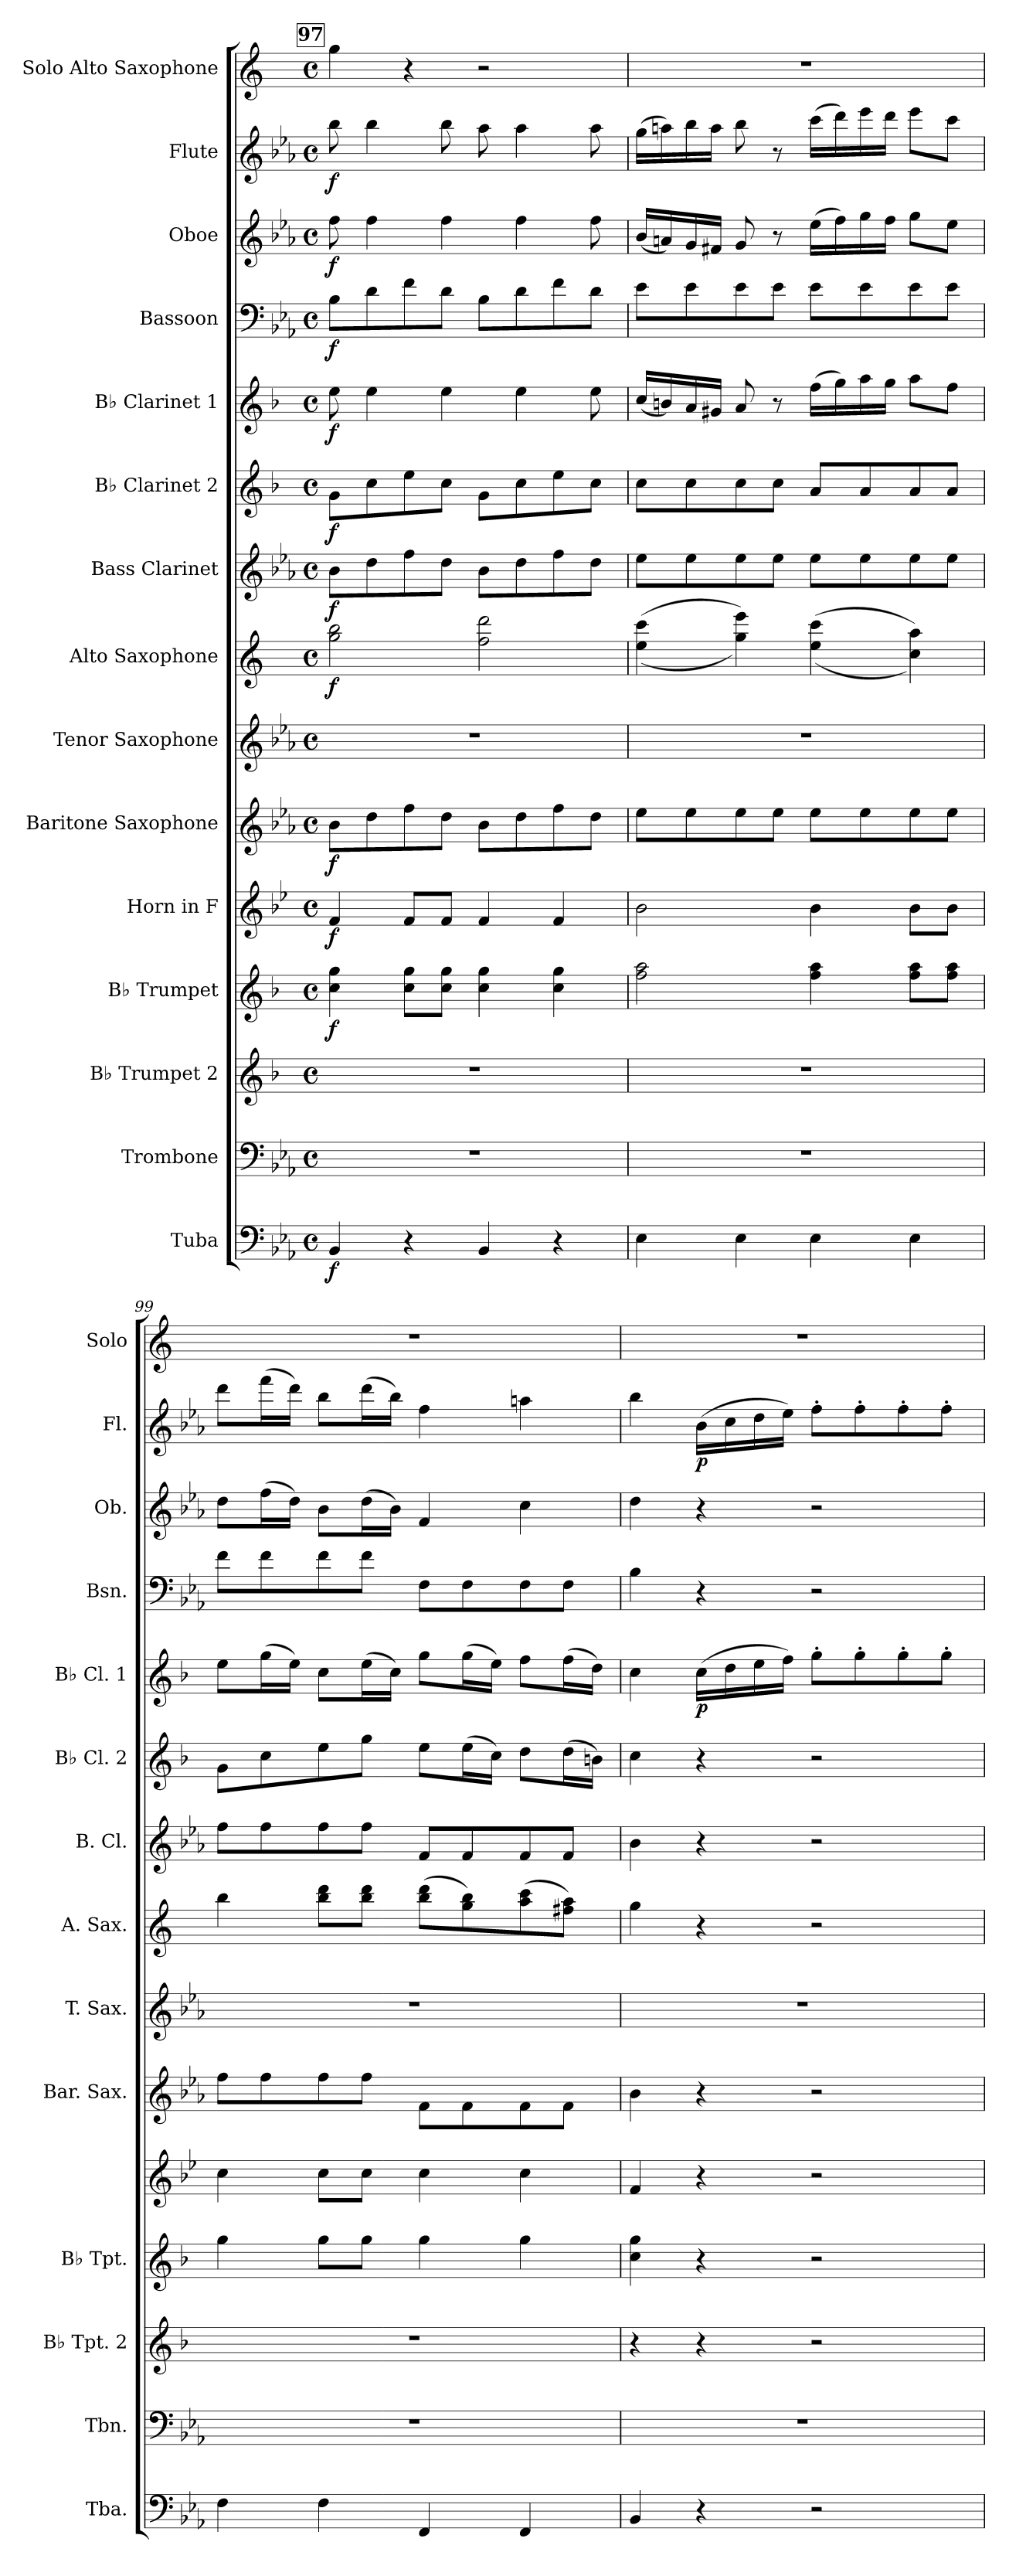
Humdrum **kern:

**kern	**dynam	**kern	**kern	**kern	**dynam	**kern	**dynam	**kern	**dynam	**kern	**kern	**dynam	**kern	**dynam	**kern	**dynam	**kern	**dynam	**kern	**dynam	**kern	**dynam	**kern	**dynam	**kern
*part15	*part15	*part14	*part13	*part12	*part12	*part11	*part11	*part10	*part10	*part9	*part8	*part8	*part7	*part7	*part6	*part6	*part5	*part5	*part4	*part4	*part3	*part3	*part2	*part2	*part1
*staff15	*staff15	*staff14	*staff13	*staff12	*staff12	*staff11	*staff11	*staff10	*staff10	*staff9	*staff8	*staff8	*staff7	*staff7	*staff6	*staff6	*staff5	*staff5	*staff4	*staff4	*staff3	*staff3	*staff2	*staff2	*staff1
*I"Tuba	*	*I"Trombone	*I"B♭ Trumpet 2	*I"B♭ Trumpet	*	*I"Horn in F	*	*I"Baritone Saxophone	*	*I"Tenor Saxophone	*I"Alto Saxophone	*	*I"Bass Clarinet	*	*I"B♭ Clarinet 2	*	*I"B♭ Clarinet 1	*	*I"Bassoon	*	*I"Oboe	*	*I"Flute	*	*I"Solo Alto Saxophone
*I'Tba.	*	*I'Tbn.	*I'B♭ Tpt. 2	*I'B♭ Tpt.	*	*	*	*I'Bar. Sax.	*	*I'T. Sax.	*I'A. Sax.	*	*I'B. Cl.	*	*I'B♭ Cl. 2	*	*I'B♭ Cl. 1	*	*I'Bsn.	*	*I'Ob.	*	*I'Fl.	*	*I'Solo
*clefF4	*	*clefF4	*clefG2	*clefG2	*	*clefG2	*	*clefG2	*	*clefG2	*clefG2	*	*clefG2	*	*clefG2	*	*clefG2	*	*clefF4	*	*clefG2	*	*clefG2	*	*clefG2
*	*	*	*ITrd1c2	*ITrd1c2	*	*ITrd4c7	*	*ITrd12c21	*	*ITrd8c14	*ITrd5c9	*	*ITrd8c14	*	*ITrd1c2	*	*ITrd1c2	*	*	*	*	*	*	*	*ITrd5c9
*k[b-e-a-]	*	*k[b-e-a-]	*k[b-e-a-]	*k[b-e-a-]	*	*k[b-e-a-]	*	*k[b-e-a-]	*	*k[b-e-a-]	*k[b-e-a-]	*	*k[b-e-a-]	*	*k[b-e-a-]	*	*k[b-e-a-]	*	*k[b-e-a-]	*	*k[b-e-a-]	*	*k[b-e-a-]	*	*k[b-e-a-]
*M4/4	*	*M4/4	*M4/4	*M4/4	*	*M4/4	*	*M4/4	*	*M4/4	*M4/4	*	*M4/4	*	*M4/4	*	*M4/4	*	*M4/4	*	*M4/4	*	*M4/4	*	*M4/4
*met(c)	*	*met(c)	*met(c)	*met(c)	*	*met(c)	*	*met(c)	*	*met(c)	*met(c)	*	*met(c)	*	*met(c)	*	*met(c)	*	*met(c)	*	*met(c)	*	*met(c)	*	*met(c)
!!LO:REH:place=s1:a:B:fs=14:t=97
=97	=97	=97	=97	=97	=97	=97	=97	=97	=97	=97	=97	=97	=97	=97	=97	=97	=97	=97	=97	=97	=97	=97	=97	=97	=97
!	!LO:DY:b	!	!	!	!LO:DY:b	!	!LO:DY:b	!	!LO:DY:b	!	!	!LO:DY:b	!	!LO:DY:b	!	!LO:DY:b	!	!LO:DY:b	!	!LO:DY:b	!	!LO:DY:b	!	!LO:DY:b	!
4BB-/	f	1r	1r	4b-\ 4ff\	f	4B-/	f	8B-\L	f	1r	2b-\ 2dd\	f	8B-\L	f	8f\L	f	8dd\	f	8B-\L	f	8ff\	f	8bb-\	f	4b-\
.	.	.	.	.	.	.	.	8d\	.	.	.	.	8d\	.	8b-\	.	4dd\	.	8d\	.	4ff\	.	4bb-\	.	.
4r	.	.	.	8b-\ 8ff\L	.	8B-/L	.	8f\	.	.	.	.	8f\	.	8dd\	.	.	.	8f\	.	.	.	.	.	4r
.	.	.	.	8b-\ 8ff\J	.	8B-/J	.	8d\J	.	.	.	.	8d\J	.	8b-\J	.	4dd\	.	8d\J	.	4ff\	.	8bb-\	.	.
4BB-/	.	.	.	4b-\ 4ff\	.	4B-/	.	8B-\L	.	.	2a-\ 2ff\	.	8B-\L	.	8f\L	.	.	.	8B-\L	.	.	.	8aa-\	.	2r
.	.	.	.	.	.	.	.	8d\	.	.	.	.	8d\	.	8b-\	.	4dd\	.	8d\	.	4ff\	.	4aa-\	.	.
4r	.	.	.	4b-\ 4ff\	.	4B-/	.	8f\	.	.	.	.	8f\	.	8dd\	.	.	.	8f\	.	.	.	.	.	.
.	.	.	.	.	.	.	.	8d\J	.	.	.	.	8d\J	.	8b-\J	.	8dd\	.	8d\J	.	8ff\	.	8aa-\	.	.
!!LO:PB:g=z
=98	=98	=98	=98	=98	=98	=98	=98	=98	=98	=98	=98	=98	=98	=98	=98	=98	=98	=98	=98	=98	=98	=98	=98	=98	=98
4E-\	.	1r	1r	2ee-\ 2gg\	.	2e-\	.	8e-\L	.	1r	(>(<4g\ 4ee-\	.	8e-\L	.	8b-\L	.	(<16b-/LL	.	8e-\L	.	(<16b-/LL	.	(>16gg\LL	.	1r
.	.	.	.	.	.	.	.	.	.	.	.	.	.	.	.	.	16an/)	.	.	.	16an/)	.	16aan\)	.	.
.	.	.	.	.	.	.	.	8e-\	.	.	.	.	8e-\	.	8b-\	.	16g/	.	8e-\	.	16g/	.	16bb-\	.	.
.	.	.	.	.	.	.	.	.	.	.	.	.	.	.	.	.	16f#X/JJ	.	.	.	16f#X/JJ	.	16aa\JJ	.	.
4E-\	.	.	.	.	.	.	.	8e-\	.	.	4b-\ 4gg\))	.	8e-\	.	8b-\	.	8g/	.	8e-\	.	8g/	.	8bb-\	.	.
.	.	.	.	.	.	.	.	8e-\J	.	.	.	.	8e-\J	.	8b-\J	.	8r	.	8e-\J	.	8r	.	8r	.	.
4E-\	.	.	.	4ee-\ 4gg\	.	4e-\	.	8e-\L	.	.	(<(>4g\ 4ee-\	.	8e-\L	.	8g/L	.	(>16ee-\LL	.	8e-\L	.	(>16ee-\LL	.	(>16ccc\LL	.	.
.	.	.	.	.	.	.	.	.	.	.	.	.	.	.	.	.	16ff\)	.	.	.	16ff\)	.	16ddd\)	.	.
.	.	.	.	.	.	.	.	8e-\	.	.	.	.	8e-\	.	8g/	.	16gg\	.	8e-\	.	16gg\	.	16eee-\	.	.
.	.	.	.	.	.	.	.	.	.	.	.	.	.	.	.	.	16ff\JJ	.	.	.	16ff\JJ	.	16ddd\JJ	.	.
4E-\	.	.	.	8ee-\ 8gg\L	.	8e-\L	.	8e-\	.	.	4e-\ 4cc\))	.	8e-\	.	8g/	.	8gg\L	.	8e-\	.	8gg\L	.	8eee-\L	.	.
.	.	.	.	8ee-\ 8gg\J	.	8e-\J	.	8e-\J	.	.	.	.	8e-\J	.	8g/J	.	8ee-\J	.	8e-\J	.	8ee-\J	.	8ccc\J	.	.
=99	=99	=99	=99	=99	=99	=99	=99	=99	=99	=99	=99	=99	=99	=99	=99	=99	=99	=99	=99	=99	=99	=99	=99	=99	=99
4F\	.	1r	1r	4ff\	.	4f\	.	8f\L	.	1r	4dd\	.	8f\L	.	8f\L	.	8dd\L	.	8f\L	.	8dd\L	.	8ddd\L	.	1r
.	.	.	.	.	.	.	.	8f\	.	.	.	.	8f\	.	8b-\	.	(>16ff\L	.	8f\	.	(>16ff\L	.	(>16fff\L	.	.
.	.	.	.	.	.	.	.	.	.	.	.	.	.	.	.	.	16dd\JJ)	.	.	.	16dd\JJ)	.	16ddd\JJ)	.	.
4F\	.	.	.	8ff\L	.	8f\L	.	8f\	.	.	8dd\ 8ff\L	.	8f\	.	8dd\	.	8b-\L	.	8f\	.	8b-\L	.	8bb-\L	.	.
.	.	.	.	8ff\J	.	8f\J	.	8f\J	.	.	8dd\ 8ff\J	.	8f\J	.	8ff\J	.	(>16dd\L	.	8f\J	.	(>16dd\L	.	(>16ddd\L	.	.
.	.	.	.	.	.	.	.	.	.	.	.	.	.	.	.	.	16b-\JJ)	.	.	.	16b-\JJ)	.	16bb-\JJ)	.	.
4FF/	.	.	.	4ff\	.	4f\	.	8F\L	.	.	(>8dd\ 8ff\L	.	8F/L	.	8dd\L	.	8ff\L	.	8F\L	.	4f/	.	4ff\	.	.
.	.	.	.	.	.	.	.	8F\	.	.	8b-\ 8dd\)	.	8F/	.	(>16dd\L	.	(>16ff\L	.	8F\	.	.	.	.	.	.
.	.	.	.	.	.	.	.	.	.	.	.	.	.	.	16b-\JJ)	.	16dd\JJ)	.	.	.	.	.	.	.	.
4FF/	.	.	.	4ff\	.	4f\	.	8F\	.	.	(>8cc\ 8ee-\	.	8F/	.	8cc\L	.	8ee-\L	.	8F\	.	4cc\	.	4aan\	.	.
.	.	.	.	.	.	.	.	8F\J	.	.	8an\ 8cc\J)	.	8F/J	.	(>16cc\L	.	(>16ee-\L	.	8F\J	.	.	.	.	.	.
.	.	.	.	.	.	.	.	.	.	.	.	.	.	.	16an\JJ)	.	16cc\JJ)	.	.	.	.	.	.	.	.
=100	=100	=100	=100	=100	=100	=100	=100	=100	=100	=100	=100	=100	=100	=100	=100	=100	=100	=100	=100	=100	=100	=100	=100	=100	=100
4BB-/	.	1r	4r	4b-\ 4ff\	.	4B-/	.	4B-\	.	1r	4b-\	.	4B-\	.	4b-\	.	4b-\	.	4B-\	.	4dd\	.	4bb-\	.	1r
!	!	!	!	!	!	!	!	!	!	!	!	!	!	!	!	!	!	!LO:DY:b	!	!	!	!	!	!LO:DY:b	!
4r	.	.	4r	4r	.	4r	.	4r	.	.	4r	.	4r	.	4r	.	(>16b-\LL	p	4r	.	4r	.	(>16b-\LL	p	.
.	.	.	.	.	.	.	.	.	.	.	.	.	.	.	.	.	16cc\	.	.	.	.	.	16cc\	.	.
.	.	.	.	.	.	.	.	.	.	.	.	.	.	.	.	.	16dd\	.	.	.	.	.	16dd\	.	.
.	.	.	.	.	.	.	.	.	.	.	.	.	.	.	.	.	16ee-\JJ)	.	.	.	.	.	16ee-\JJ)	.	.
2r	.	.	2r	2r	.	2r	.	2r	.	.	2r	.	2r	.	2r	.	8ff'\L	.	2r	.	2r	.	8ff'\L	.	.
.	.	.	.	.	.	.	.	.	.	.	.	.	.	.	.	.	8ff'\	.	.	.	.	.	8ff'\	.	.
.	.	.	.	.	.	.	.	.	.	.	.	.	.	.	.	.	8ff'\	.	.	.	.	.	8ff'\	.	.
.	.	.	.	.	.	.	.	.	.	.	.	.	.	.	.	.	8ff'\J	.	.	.	.	.	8ff'\J	.	.
=	=	=	=	=	=	=	=	=	=	=	=	=	=	=	=	=	=	=	=	=	=	=	=	=	=
*-	*-	*-	*-	*-	*-	*-	*-	*-	*-	*-	*-	*-	*-	*-	*-	*-	*-	*-	*-	*-	*-	*-	*-	*-	*-
